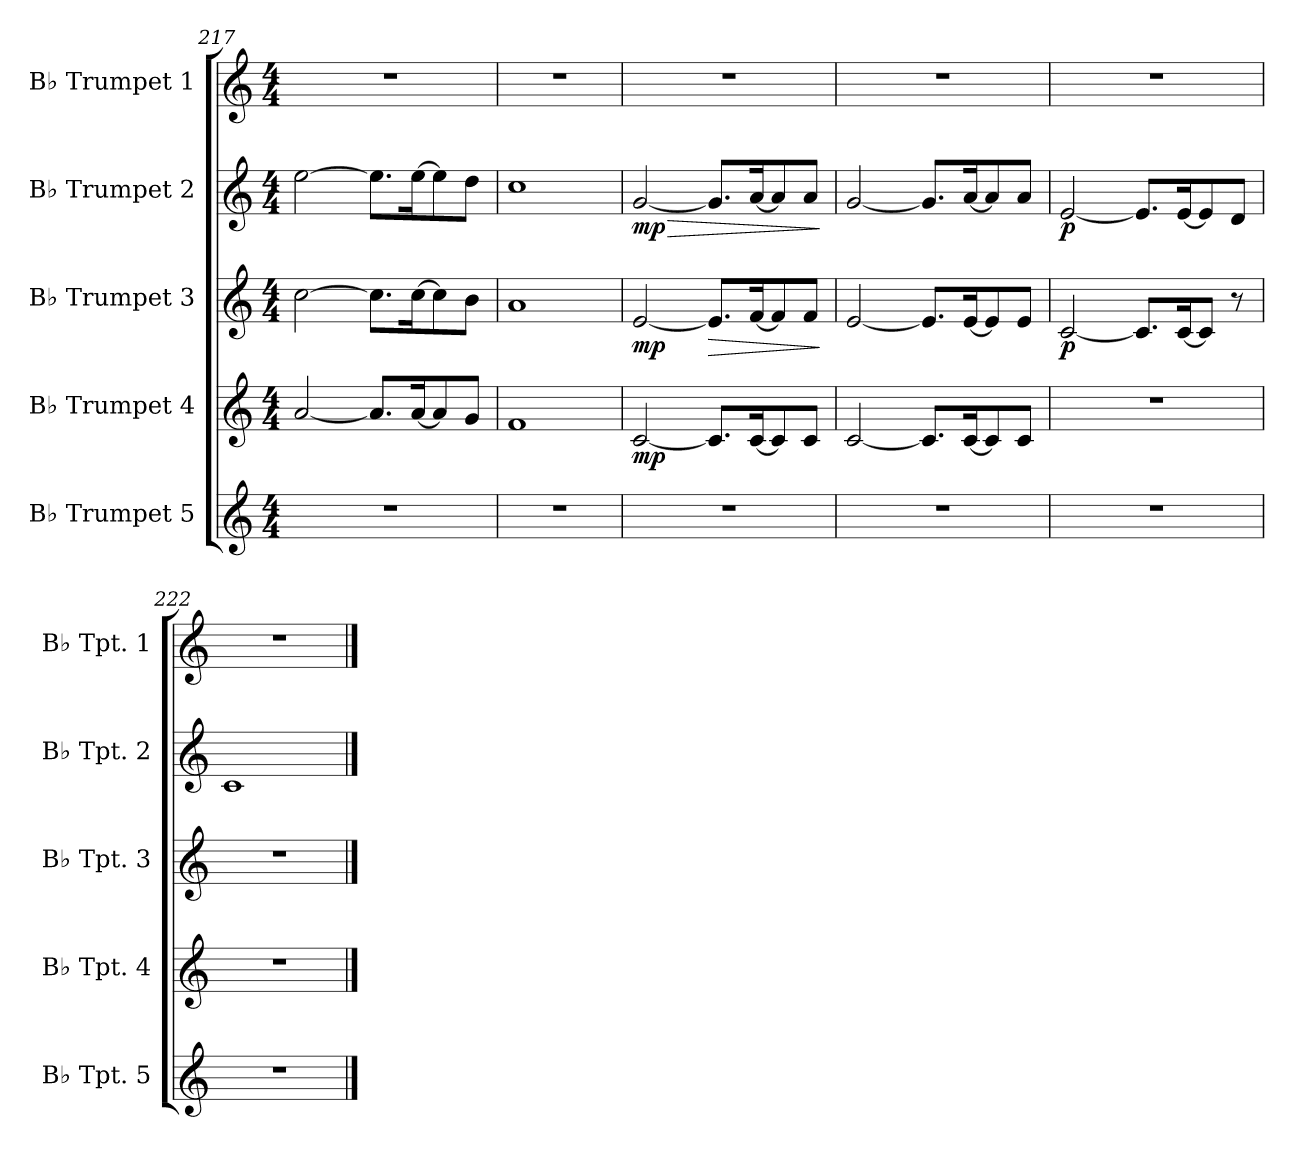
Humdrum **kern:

**kern	**kern	**dynam	**kern	**dynam	**kern	**dynam	**kern
*part5	*part4	*part4	*part3	*part3	*part2	*part2	*part1
*staff5	*staff4	*staff4	*staff3	*staff3	*staff2	*staff2	*staff1
*I"B♭ Trumpet 5	*I"B♭ Trumpet 4	*	*I"B♭ Trumpet 3	*	*I"B♭ Trumpet 2	*	*I"B♭ Trumpet 1
*I'B♭ Tpt. 5	*I'B♭ Tpt. 4	*	*I'B♭ Tpt. 3	*	*I'B♭ Tpt. 2	*	*I'B♭ Tpt. 1
!!LO:PB:g=z
*clefG2	*clefG2	*	*clefG2	*	*clefG2	*	*clefG2
*ITrd1c2	*ITrd1c2	*	*ITrd1c2	*	*ITrd1c2	*	*ITrd1c2
*k[b-e-]	*k[b-e-]	*	*k[b-e-]	*	*k[b-e-]	*	*k[b-e-]
*B-:	*B-:	*	*B-:	*	*B-:	*	*B-:
*M4/4	*M4/4	*	*M4/4	*	*M4/4	*	*M4/4
=217	=217	=217	=217	=217	=217	=217	=217
1r	[2g/	.	[2b-\	.	[2dd\	.	1r
.	8.g/L]	.	8.b-\L]	.	8.dd\L]	.	.
.	[16g/K	.	[16b-\K	.	[16dd\K	.	.
.	8g/]	.	8b-\]	.	8dd\]	.	.
.	8f/J	.	8a\J	.	8cc\J	.	.
=218	=218	=218	=218	=218	=218	=218	=218
1r	1e-	.	1g	.	1b-	.	1r
=219	=219	=219	=219	=219	=219	=219	=219
!	!	!LO:DY:b	!	!LO:DY:b	!	!LO:HP:b	!
!	!	!	!	!	!	!LO:DY:n=1:b	!
1r	[2B-/	mp	[2d/	mp	[2f/	> mp	1r
!	!	!	!	!LO:HP:b	!	!	!
.	8.B-/L]	.	8.d/L]	>	8.f/L]	.	.
.	[16B-/K	.	[16e-/K	.	[16g/K	.	.
.	8B-/]	.	8e-/]	.	8g/]	.	.
.	8B-/J	.	8e-/J	.	8g/J	.	.
.	.	.	.	]	.	]	.
=220	=220	=220	=220	=220	=220	=220	=220
1r	[2B-/	.	[2d/	.	[2f/	.	1r
.	8.B-/L]	.	8.d/L]	.	8.f/L]	.	.
.	[16B-/K	.	[16d/K	.	[16g/K	.	.
.	8B-/]	.	8d/]	.	8g/]	.	.
.	8B-/J	.	8d/J	.	8g/J	.	.
=221	=221	=221	=221	=221	=221	=221	=221
!	!	!	!	!LO:DY:b	!	!LO:DY:b	!
1r	1r	.	[2B-/	p	[2d/	p	1r
.	.	.	8.B-/L]	.	8.d/L]	.	.
.	.	.	[16B-/K	.	[16d/K	.	.
.	.	.	8B-/J]	.	8d/]	.	.
.	.	.	8r	.	8c/J	.	.
=222	=222	=222	=222	=222	=222	=222	=222
1r	1r	.	1r	.	1B-	.	1r
==	==	==	==	==	==	==	==
*-	*-	*-	*-	*-	*-	*-	*-
